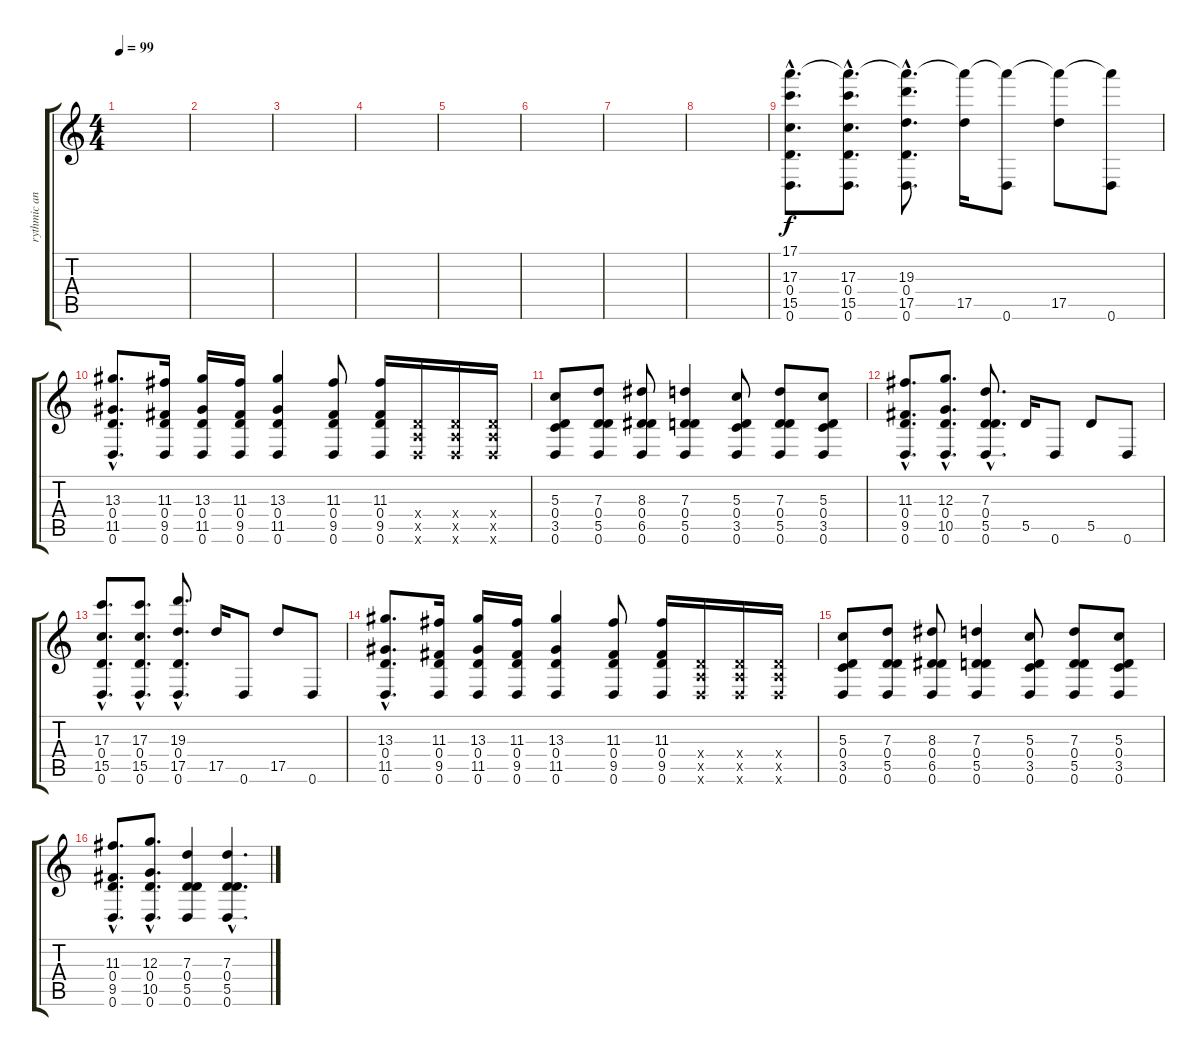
\track ("rythmic and echo left" "rythmic an") {instrument electricguitarmuted}
\staff {score tabs}
\tuning (E4 B3 G3 D3 A2 D2) {hide}
\ts (4 4)
\tempo 99
\clef g2
\ks c
|
|
|
|
|
|
|
|
(17.1{hac} 17.3{hac} 0.4{hac} 15.5{hac} 0.6{hac}).8{d volume 13 balance 0 instrument electricguitarmuted} (17.1{hac t} 17.3{hac} 0.4{hac} 15.5{hac} 0.6{hac}).8{d} (17.1{hac t} 19.3{hac} 0.4{hac} 17.5{hac} 0.6{hac}).8{d} (17.1{t} 17.5).16 (17.1{t} 0.6).8 (17.1{t} 17.5).8 (17.1{t} 0.6).8 |
(13.3{hac} 0.4{hac} 11.5{hac} 0.6{hac}).8{d} (11.3 0.4 9.5 0.6).16 (13.3 0.4 11.5 0.6).16 (11.3 0.4 9.5 0.6).16 (13.3 0.4 11.5 0.6).4 (11.3 0.4 9.5 0.6).8 (11.3 0.4 9.5 0.6).16 (0.4{x} 0.5{x} 0.6{x}).16 (0.4{x} 0.5{x} 0.6{x}).16 (0.4{x} 0.5{x} 0.6{x}).16 |
(5.3 0.4 3.5 0.6).8 (7.3 0.4 5.5 0.6).8 (8.3 0.4 6.5 0.6).8 (7.3 0.4 5.5 0.6).4 (5.3 0.4 3.5 0.6).8 (7.3 0.4 5.5 0.6).8 (5.3 0.4 3.5 0.6).8 |
(11.3{hac} 0.4{hac} 9.5{hac} 0.6{hac}).8{d} (12.3{hac} 0.4{hac} 10.5{hac} 0.6{hac}).8{d} (7.3{hac} 0.4{hac} 5.5{hac} 0.6{hac}).8{d} 5.5.16 0.6.8 5.5.8 0.6.8 |
(17.3{hac} 0.4{hac} 15.5{hac} 0.6{hac}).8{d} (17.3{hac} 0.4{hac} 15.5{hac} 0.6{hac}).8{d} (19.3{hac} 0.4{hac} 17.5{hac} 0.6{hac}).8{d} 17.5.16 0.6.8 17.5.8 0.6.8 |
(13.3{hac} 0.4{hac} 11.5{hac} 0.6{hac}).8{d} (11.3 0.4 9.5 0.6).16 (13.3 0.4 11.5 0.6).16 (11.3 0.4 9.5 0.6).16 (13.3 0.4 11.5 0.6).4 (11.3 0.4 9.5 0.6).8 (11.3 0.4 9.5 0.6).16 (0.4{x} 0.5{x} 0.6{x}).16 (0.4{x} 0.5{x} 0.6{x}).16 (0.4{x} 0.5{x} 0.6{x}).16 |
(5.3 0.4 3.5 0.6).8 (7.3 0.4 5.5 0.6).8 (8.3 0.4 6.5 0.6).8 (7.3 0.4 5.5 0.6).4 (5.3 0.4 3.5 0.6).8 (7.3 0.4 5.5 0.6).8 (5.3 0.4 3.5 0.6).8 |
(11.3{hac} 0.4{hac} 9.5{hac} 0.6{hac}).8{d} (12.3{hac} 0.4{hac} 10.5{hac} 0.6{hac}).8{d} (7.3 0.4 5.5 0.6).4 (7.3{hac} 0.4{hac} 5.5{hac} 0.6{hac}).4{d}
